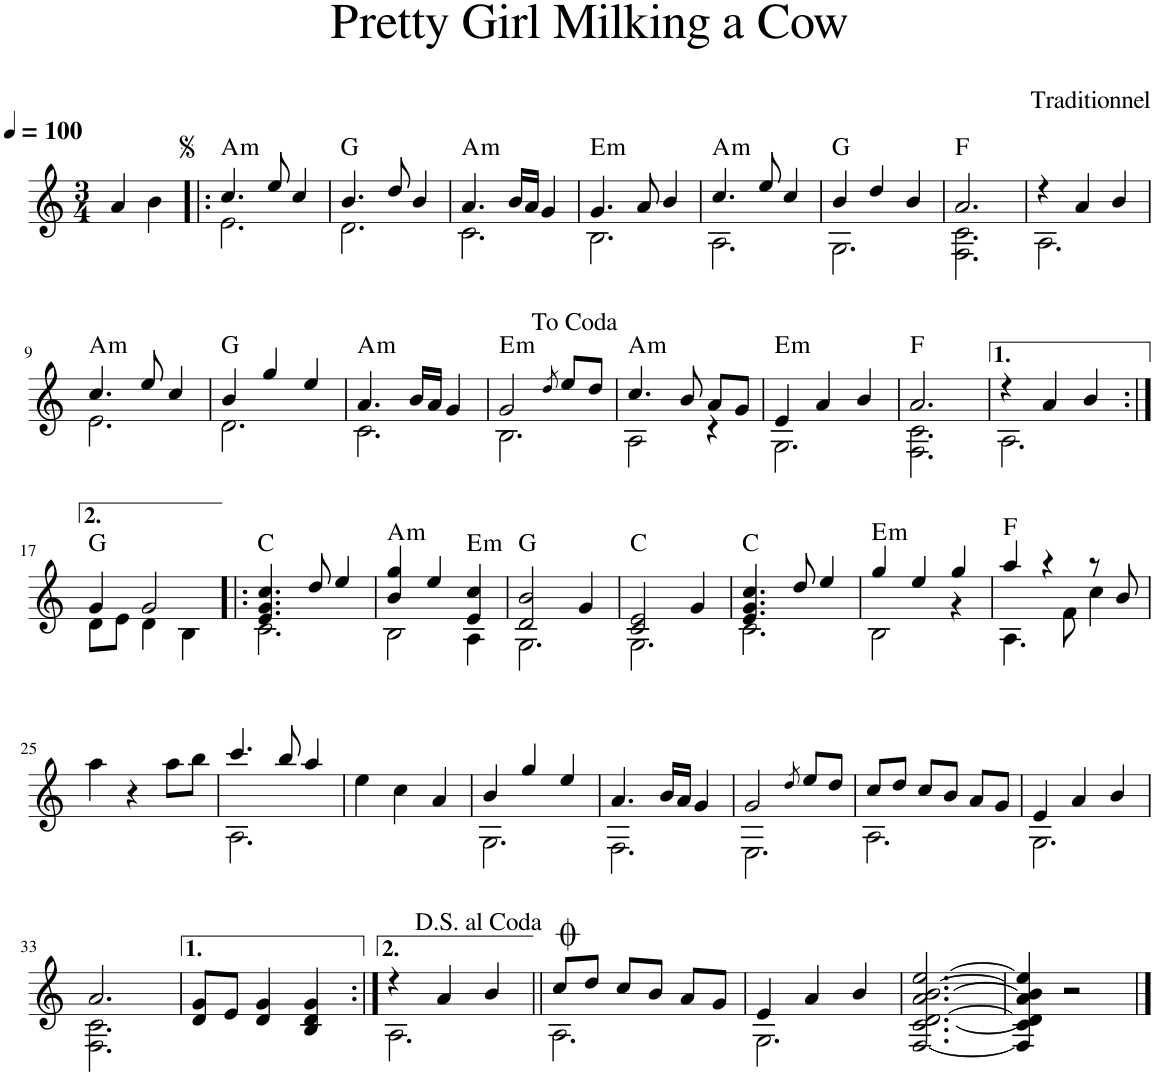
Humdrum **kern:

**kern	**harte
*part1	*part1
*staff1	*
*I"Piano	*
*I'Pia.	*
*clefG2	*
*k[]	*
*M3/4	*
*MM100	*
=	=
4a/	.
4b\	.
=1!|:	=1!|:
*^	*
!	!	!LO:H:kt=m
4.cc/	2.e\	A:min
8ee/	.	.
4cc/	.	.
=2	=2	=2
4.b/	2.d\	G:maj
8dd/	.	.
4b/	.	.
=3	=3	=3
!	!	!LO:H:kt=m
4.a/	2.c\	A:min
16b/LL	.	.
16a/JJ	.	.
4g/	.	.
=4	=4	=4
!	!	!LO:H:kt=m
4.g/	2.B\	E:min
8a/	.	.
4b/	.	.
=5	=5	=5
!	!	!LO:H:kt=m
4.cc/	2.A\	A:min
8ee/	.	.
4cc/	.	.
=6	=6	=6
4b/	2.G\	G:maj
4dd/	.	.
4b/	.	.
=7	=7	=7
2.a/	2.F\ 2.c\	F:maj
=8	=8	=8
4r	2.A\	.
4a/	.	.
4b/	.	.
!!LO:LB:g=z	!!
=9	=9	=9
!	!	!LO:H:kt=m
4.cc/	2.e\	A:min
8ee/	.	.
4cc/	.	.
=10	=10	=10
4b/	2.d\	G:maj
4gg/	.	.
4ee/	.	.
=11	=11	=11
!	!	!LO:H:kt=m
4.a/	2.c\	A:min
16b/LL	.	.
16a/JJ	.	.
4g/	.	.
=12	=12	=12
!	!	!LO:H:kt=m
2g/	2.B\	E:min
8qdd/	.	.
8ee/L	.	.
8dd/J	.	.
=13	=13	=13
!	!	!LO:H:kt=m
4.cc/	2A\	A:min
8b/	.	.
8a/L	4r	.
8g/J	.	.
=14	=14	=14
!	!	!LO:H:kt=m
4e/	2.G\	E:min
4a/	.	.
4b/	.	.
=15	=15	=15
2.a/	2.F\ 2.c\	F:maj
=16	=16	=16
4r	2.A\	.
4a/	.	.
4b/	.	.
!!LO:LB:g=z	!!
=17:|!	=17:|!	=17:|!
4g/	8d\L	G:maj
.	8e\J	.
2g/	4d\	.
.	4B\	.
=18!|:	=18!|:	=18!|:
4.e/ 4.g/ 4.cc/	2.c\	C:maj
8dd/	.	.
4ee/	.	.
=19	=19	=19
!	!	!LO:H:kt=m
4b/ 4gg/	2B\	A:min
4ee/	.	.
!	!	!LO:H:kt=m
4e/ 4cc/	4A\	E:min
=20	=20	=20
2d/ 2b/	2.G\	G:maj
4g/	.	.
=21	=21	=21
2c/ 2e/	2.G\	C:maj
4g/	.	.
=22	=22	=22
4.e/ 4.g/ 4.cc/	2.c\	C:maj
8dd/	.	.
4ee/	.	.
=23	=23	=23
!	!	!LO:H:kt=m
4gg/	2B\	E:min
4ee/	.	.
4gg/	4r	.
=24	=24	=24
4aa/	4.A\	F:maj
4r	.	.
.	8f\	.
8r	4cc\	.
8b/	.	.
*v	*v	*
!!LO:LB:g=z
=25	=25
4aa\	.
4r	.
8aa\L	.
8bb\J	.
=26	=26
*^	*
4.ccc/	2.A\	.
8bb/	.	.
4aa/	.	.
*v	*v	*
=27	=27
4ee\	.
4cc\	.
4a/	.
=28	=28
*^	*
4b/	2.G\	.
4gg/	.	.
4ee/	.	.
=29	=29	=29
4.a/	2.F\	.
16b/LL	.	.
16a/JJ	.	.
4g/	.	.
=30	=30	=30
2g/	2.E\	.
8qdd/	.	.
8ee/L	.	.
8dd/J	.	.
=31	=31	=31
8cc/L	2.A\	.
8dd/J	.	.
8cc/L	.	.
8b/J	.	.
8a/L	.	.
8g/J	.	.
=32	=32	=32
4e/	2.G\	.
4a/	.	.
4b/	.	.
!!LO:LB:g=z	!!
=33	=33	=33
2.a/	2.F\ 2.c\	.
*v	*v	*
=34	=34
8d/ 8g/L	.
8e/J	.
4d/ 4g/	.
4B/ 4d/ 4g/	.
=35:|!	=35:|!
*^	*
4r	2.A\	.
4a/	.	.
4b/	.	.
=36||	=36||	=36||
8cc/L	2.A\	.
8dd/J	.	.
8cc/L	.	.
8b/J	.	.
8a/L	.	.
8g/J	.	.
=37	=37	=37
4e/	2.G\	.
4a/	.	.
4b/	.	.
*v	*v	*
=38	=38
[2.F/ [<2.c/ [>2.d/ [>2.a/ [2.b/ [2.ee/	.
=39	=39
4F/] 4c/] 4d/] 4a/] 4b/] 4ee/]	.
2r	.
==	==
*-	*-
